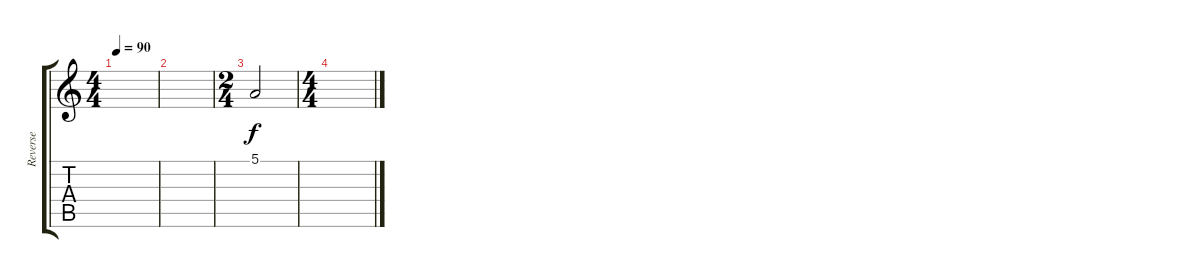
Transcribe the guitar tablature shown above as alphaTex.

\track ("Reverse" "Reverse") {instrument reversecymbal}
\staff {score tabs}
\tuning (E4 B3 G3 D3 A2 E2) {hide}
\ts (4 4)
\tempo 90
\clef g2
\ks c
|
|
\ts (2 4)
5.1.2 |
\ts (4 4)
